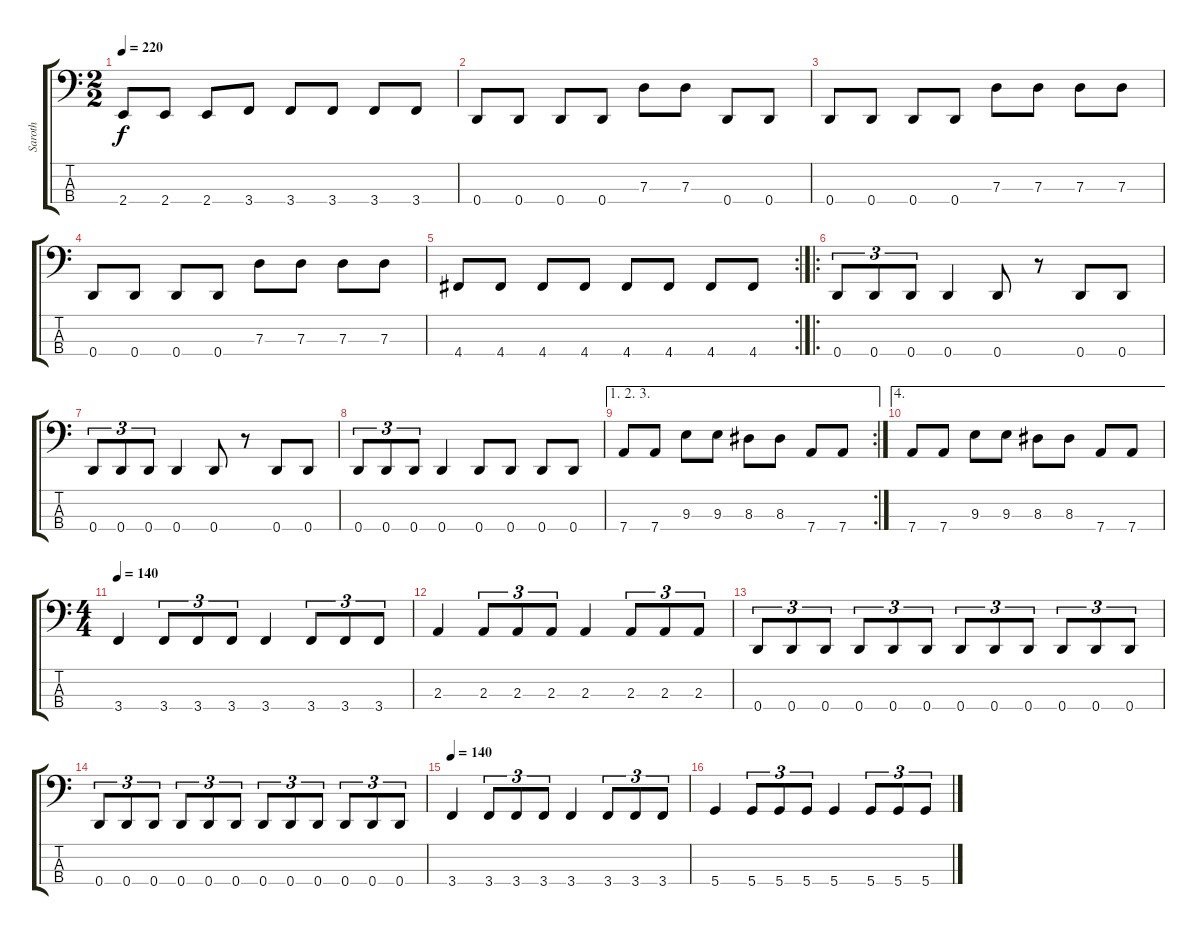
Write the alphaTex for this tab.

\track ("Saroth" "Saroth") {instrument electricbassfinger}
\staff {score tabs}
\tuning (F2 C2 G1 D1) {hide}
\ts (2 2)
\tempo 220
\clef f4
\ks c
2.4.8{dy f} 2.4.8 2.4.8 3.4.8 3.4.8 3.4.8 3.4.8 3.4.8 |
0.4.8 0.4.8 0.4.8 0.4.8 7.3.8 7.3.8 0.4.8 0.4.8 |
0.4.8 0.4.8 0.4.8 0.4.8 7.3.8 7.3.8 7.3.8 7.3.8 |
0.4.8 0.4.8 0.4.8 0.4.8 7.3.8 7.3.8 7.3.8 7.3.8 |
\rc 2
4.4.8 4.4.8 4.4.8 4.4.8 4.4.8 4.4.8 4.4.8 4.4.8 |
\ro
0.4.8{tu (3 2)} 0.4.8{tu (3 2)} 0.4.8{tu (3 2)} 0.4.4 0.4.8 r.8 0.4.8 0.4.8 |
0.4.8{tu (3 2)} 0.4.8{tu (3 2)} 0.4.8{tu (3 2)} 0.4.4 0.4.8 r.8 0.4.8 0.4.8 |
0.4.8{tu (3 2)} 0.4.8{tu (3 2)} 0.4.8{tu (3 2)} 0.4.4 0.4.8 0.4.8 0.4.8 0.4.8 |
\ae (1 2 3)
\rc 2
7.4.8 7.4.8 9.3.8 9.3.8 8.3.8 8.3.8 7.4.8 7.4.8 |
\ae 4
7.4.8 7.4.8 9.3.8 9.3.8 8.3.8 8.3.8 7.4.8 7.4.8 |
\ts (4 4)
\tempo 140
3.4.4 3.4.8{tu (3 2)} 3.4.8{tu (3 2)} 3.4.8{tu (3 2)} 3.4.4 3.4.8{tu (3 2)} 3.4.8{tu (3 2)} 3.4.8{tu (3 2)} |
2.3.4 2.3.8{tu (3 2)} 2.3.8{tu (3 2)} 2.3.8{tu (3 2)} 2.3.4 2.3.8{tu (3 2)} 2.3.8{tu (3 2)} 2.3.8{tu (3 2)} |
0.4.8{tu (3 2)} 0.4.8{tu (3 2)} 0.4.8{tu (3 2)} 0.4.8{tu (3 2)} 0.4.8{tu (3 2)} 0.4.8{tu (3 2)} 0.4.8{tu (3 2)} 0.4.8{tu (3 2)} 0.4.8{tu (3 2)} 0.4.8{tu (3 2)} 0.4.8{tu (3 2)} 0.4.8{tu (3 2)} |
0.4.8{tu (3 2)} 0.4.8{tu (3 2)} 0.4.8{tu (3 2)} 0.4.8{tu (3 2)} 0.4.8{tu (3 2)} 0.4.8{tu (3 2)} 0.4.8{tu (3 2)} 0.4.8{tu (3 2)} 0.4.8{tu (3 2)} 0.4.8{tu (3 2)} 0.4.8{tu (3 2)} 0.4.8{tu (3 2)} |
\tempo 140
3.4.4 3.4.8{tu (3 2)} 3.4.8{tu (3 2)} 3.4.8{tu (3 2)} 3.4.4 3.4.8{tu (3 2)} 3.4.8{tu (3 2)} 3.4.8{tu (3 2)} |
5.4.4 5.4.8{tu (3 2)} 5.4.8{tu (3 2)} 5.4.8{tu (3 2)} 5.4.4 5.4.8{tu (3 2)} 5.4.8{tu (3 2)} 5.4.8{tu (3 2)}
